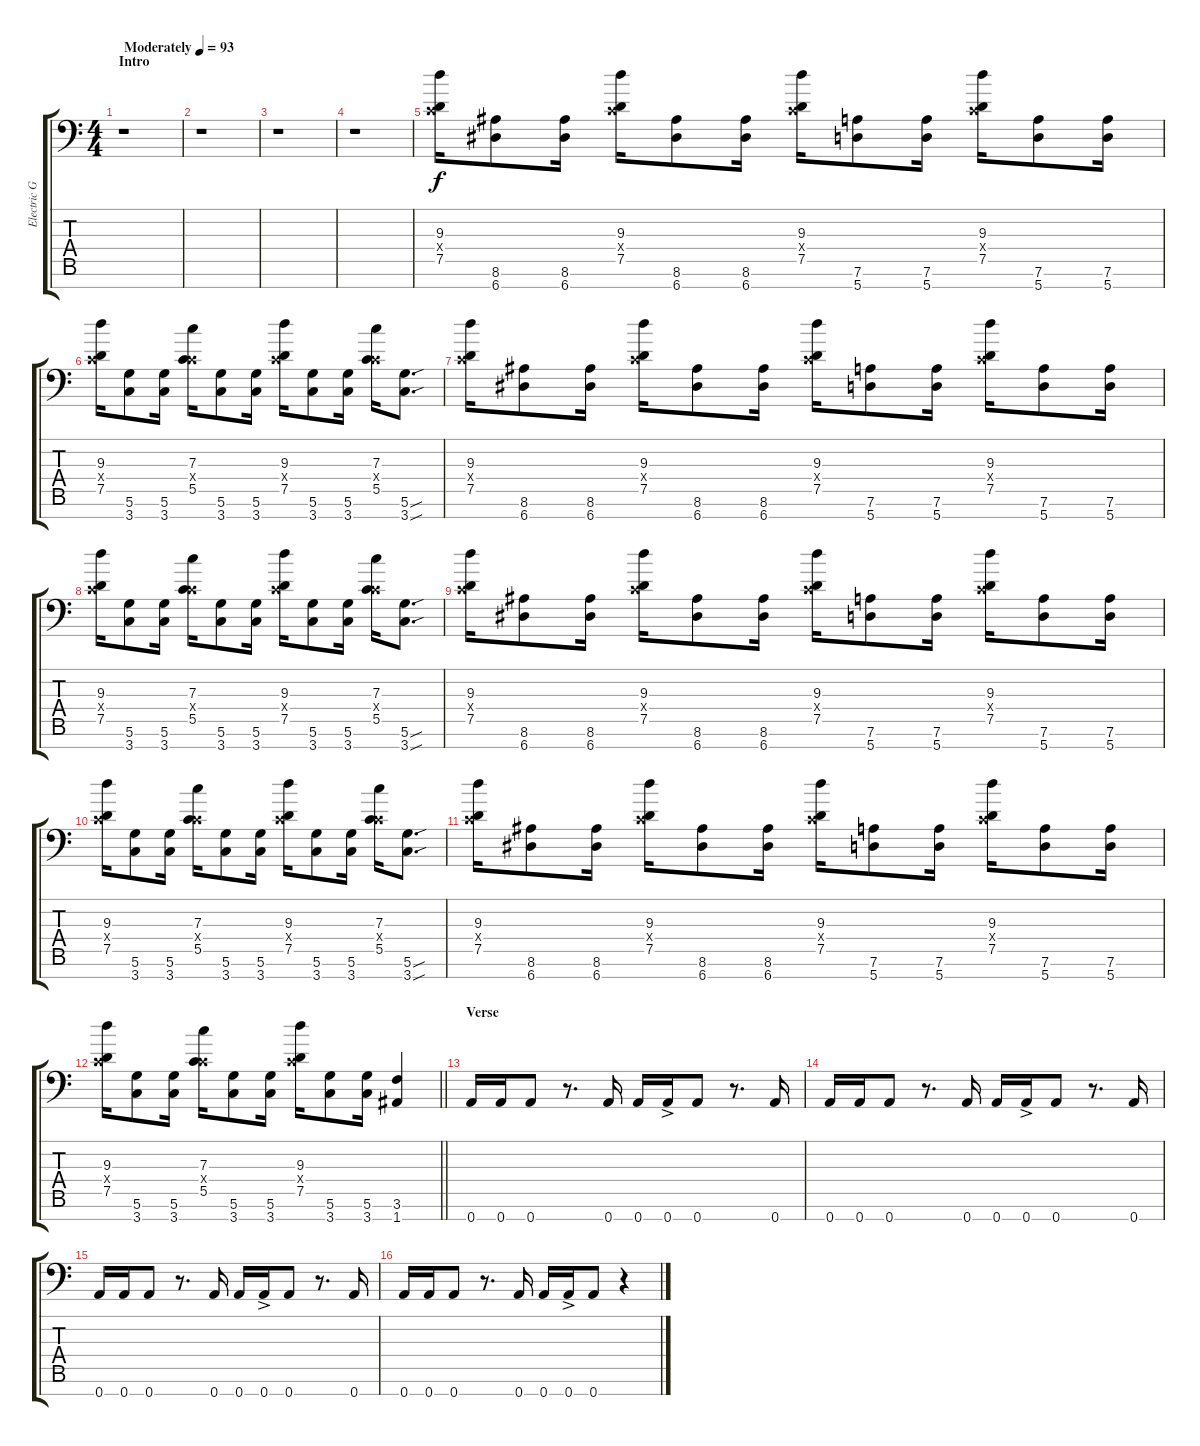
\track ("Electric Guitar 1" "Electric G") {instrument overdrivenguitar}
\staff {score tabs}
\tuning (D4 A3 F3 C3 G2 D2 A1) {hide}
\ts (4 4)
\section ("" "Intro")
\tempo (93 "Moderately")
\clef f4
\ks c
r.1{dy f instrument overdrivenguitar} |
r.1 |
r.1 |
r.1 |
(9.3 0.4{x} 7.5).16 (8.6 6.7).8 (8.6 6.7).16 (9.3 0.4{x} 7.5).16 (8.6 6.7).8 (8.6 6.7).16 (9.3 0.4{x} 7.5).16 (7.6 5.7).8 (7.6 5.7).16 (9.3 0.4{x} 7.5).16 (7.6 5.7).8 (7.6 5.7).16 |
(9.3 0.4{x} 7.5).16 (5.6 3.7).8 (5.6 3.7).16 (7.3 0.4{x} 5.5).16 (5.6 3.7).8 (5.6 3.7).16 (9.3 0.4{x} 7.5).16 (5.6 3.7).8 (5.6 3.7).16 (7.3 0.4{x} 5.5).16 (5.6{sou} 3.7{sou}).8{d} |
(9.3 0.4{x} 7.5).16 (8.6 6.7).8 (8.6 6.7).16 (9.3 0.4{x} 7.5).16 (8.6 6.7).8 (8.6 6.7).16 (9.3 0.4{x} 7.5).16 (7.6 5.7).8 (7.6 5.7).16 (9.3 0.4{x} 7.5).16 (7.6 5.7).8 (7.6 5.7).16 |
(9.3 0.4{x} 7.5).16 (5.6 3.7).8 (5.6 3.7).16 (7.3 0.4{x} 5.5).16 (5.6 3.7).8 (5.6 3.7).16 (9.3 0.4{x} 7.5).16 (5.6 3.7).8 (5.6 3.7).16 (7.3 0.4{x} 5.5).16 (5.6{sou} 3.7{sou}).8{d} |
(9.3 0.4{x} 7.5).16 (8.6 6.7).8 (8.6 6.7).16 (9.3 0.4{x} 7.5).16 (8.6 6.7).8 (8.6 6.7).16 (9.3 0.4{x} 7.5).16 (7.6 5.7).8 (7.6 5.7).16 (9.3 0.4{x} 7.5).16 (7.6 5.7).8 (7.6 5.7).16 |
(9.3 0.4{x} 7.5).16 (5.6 3.7).8 (5.6 3.7).16 (7.3 0.4{x} 5.5).16 (5.6 3.7).8 (5.6 3.7).16 (9.3 0.4{x} 7.5).16 (5.6 3.7).8 (5.6 3.7).16 (7.3 0.4{x} 5.5).16 (5.6{sou} 3.7{sou}).8{d} |
(9.3 0.4{x} 7.5).16 (8.6 6.7).8 (8.6 6.7).16 (9.3 0.4{x} 7.5).16 (8.6 6.7).8 (8.6 6.7).16 (9.3 0.4{x} 7.5).16 (7.6 5.7).8 (7.6 5.7).16 (9.3 0.4{x} 7.5).16 (7.6 5.7).8 (7.6 5.7).16 |
\barLineRight lightlight
(9.3 0.4{x} 7.5).16 (5.6 3.7).8 (5.6 3.7).16 (7.3 0.4{x} 5.5).16 (5.6 3.7).8 (5.6 3.7).16 (9.3 0.4{x} 7.5).16 (5.6 3.7).8 (5.6 3.7).16 (3.6 1.7).4 |
\section ("" "Verse")
0.7.16 0.7.16 0.7.8 r.8{d} 0.7.16 0.7.16 0.7{ac}.16 0.7.8 r.8{d} 0.7.16 |
0.7.16 0.7.16 0.7.8 r.8{d} 0.7.16 0.7.16 0.7{ac}.16 0.7.8 r.8{d} 0.7.16 |
0.7.16 0.7.16 0.7.8 r.8{d} 0.7.16 0.7.16 0.7{ac}.16 0.7.8 r.8{d} 0.7.16 |
0.7.16 0.7.16 0.7.8 r.8{d} 0.7.16 0.7.16 0.7{ac}.16 0.7.8 r.4
